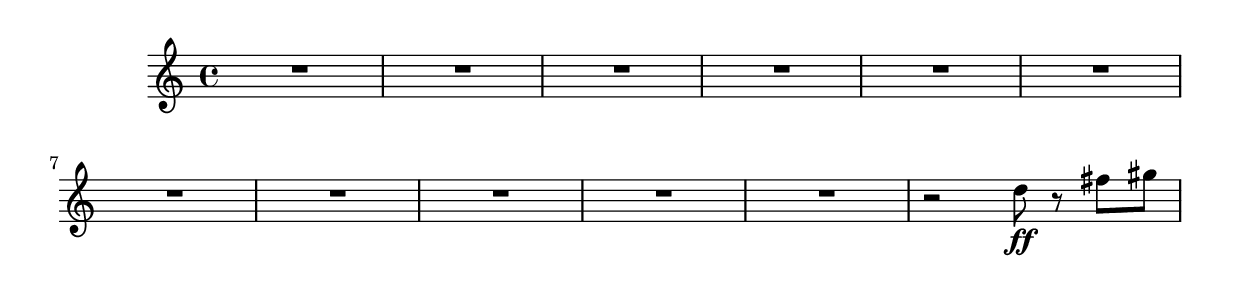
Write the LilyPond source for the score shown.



horn = {
	\set Score.markFormatter = #format-mark-box-alphabet
	R1*11
	r2 d8\ff r fis gis
	
}



\score {
\header{
title ="Snippets of Conversation"
subtitle="Horn"
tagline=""
composer = "Brian Ellis"
}
	%\midi {}
	%\layout {}
	\new Staff \relative c''{\horn}
}

%\pageBreak
